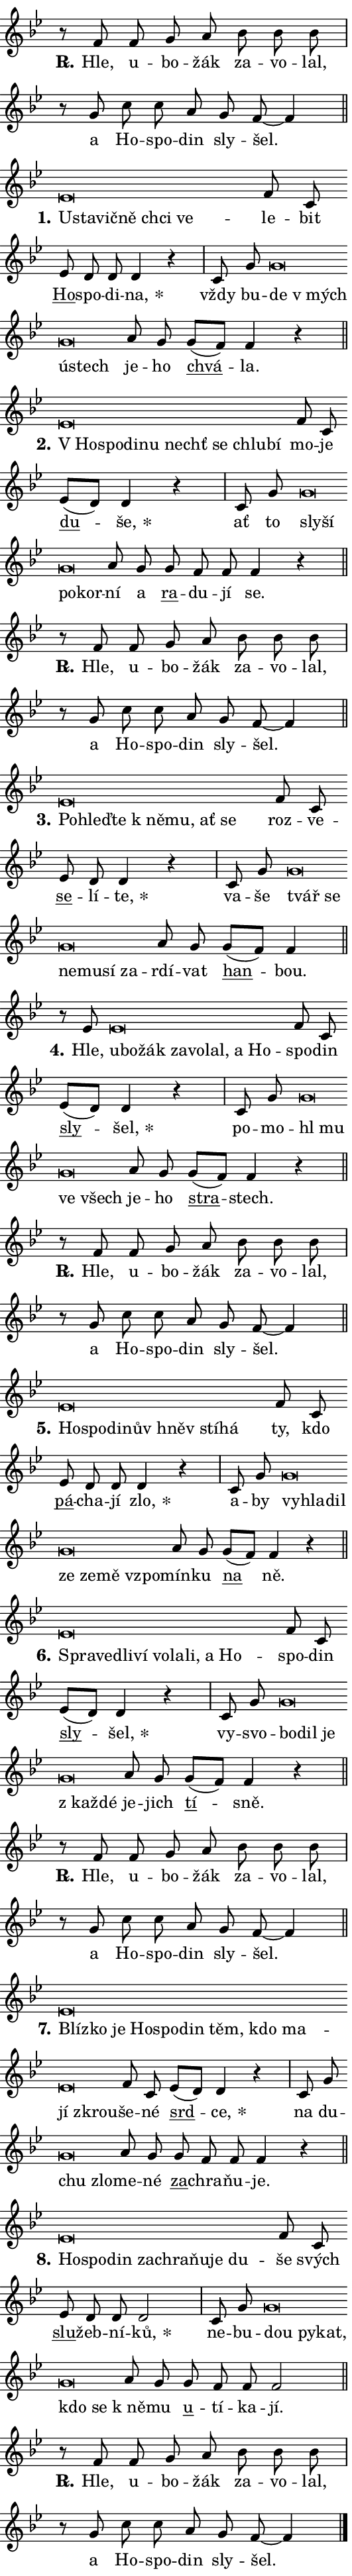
\version "2.24.0"
\header { tagline = "" }
\paper {
  indent = 0\cm
  top-margin = 0\cm
  right-margin = 0.13\cm % to fit lyric hyphens
  bottom-margin = 0\cm
  left-margin = 0\cm
  paper-width = 9\cm
  page-breaking = #ly:one-page-breaking
  system-system-spacing.basic-distance = #11
  score-system-spacing.basic-distance = #11
  ragged-last = ##f
}


%% Author: Thomas Morley
%% https://lists.gnu.org/archive/html/lilypond-user/2020-05/msg00002.html
#(define (line-position grob)
"Returns position of @var[grob} in current system:
   @code{'start}, if at first time-step
   @code{'end}, if at last time-step
   @code{'middle} otherwise
"
  (let* ((col (ly:item-get-column grob))
         (ln (ly:grob-object col 'left-neighbor))
         (rn (ly:grob-object col 'right-neighbor))
         (col-to-check-left (if (ly:grob? ln) ln col))
         (col-to-check-right (if (ly:grob? rn) rn col))
         (break-dir-left
           (and
             (ly:grob-property col-to-check-left 'non-musical #f)
             (ly:item-break-dir col-to-check-left)))
         (break-dir-right
           (and
             (ly:grob-property col-to-check-right 'non-musical #f)
             (ly:item-break-dir col-to-check-right))))
        (cond ((eqv? 1 break-dir-left) 'start)
              ((eqv? -1 break-dir-right) 'end)
              (else 'middle))))

#(define (tranparent-at-line-position vctor)
  (lambda (grob)
  "Relying on @code{line-position} select the relevant enry from @var{vctor}.
Used to determine transparency,"
    (case (line-position grob)
      ((end) (not (vector-ref vctor 0)))
      ((middle) (not (vector-ref vctor 1)))
      ((start) (not (vector-ref vctor 2))))))

noteHeadBreakVisibility =
#(define-music-function (break-visibility)(vector?)
"Makes @code{NoteHead}s transparent relying on @var{break-visibility}"
#{
  \override NoteHead.transparent =
    #(tranparent-at-line-position break-visibility)
#})

#(define delete-ledgers-for-transparent-note-heads
  (lambda (grob)
    "Reads whether a @code{NoteHead} is transparent.
If so this @code{NoteHead} is removed from @code{'note-heads} from
@var{grob}, which is supposed to be @code{LedgerLineSpanner}.
As a result ledgers are not printed for this @code{NoteHead}"
    (let* ((nhds-array (ly:grob-object grob 'note-heads))
           (nhds-list
             (if (ly:grob-array? nhds-array)
                 (ly:grob-array->list nhds-array)
                 '()))
           ;; Relies on the transparent-property being done before
           ;; Staff.LedgerLineSpanner.after-line-breaking is executed.
           ;; This is fragile ...
           (to-keep
             (remove
               (lambda (nhd)
                 (ly:grob-property nhd 'transparent #f))
               nhds-list)))
      ;; TODO find a better method to iterate over grob-arrays, similiar
      ;; to filter/remove etc for lists
      ;; For now rebuilt from scratch
      (set! (ly:grob-object grob 'note-heads)  '())
      (for-each
        (lambda (nhd)
          (ly:pointer-group-interface::add-grob grob 'note-heads nhd))
        to-keep))))

squashNotes = {
  \override NoteHead.X-extent = #'(-0.2 . 0.2)
  \override NoteHead.Y-extent = #'(-0.75 . 0)
  \override NoteHead.stencil =
    #(lambda (grob)
       (let ((pos (ly:grob-property grob 'staff-position)))
         (begin
           (if (< pos -7) (display "ERROR: Lower brevis then expected\n") (display ""))
           (if (<= pos -6) ly:text-interface::print ly:note-head::print))))
}
unSquashNotes = {
  \revert NoteHead.X-extent
  \revert NoteHead.Y-extent
  \revert NoteHead.stencil
}

hideNotes = \noteHeadBreakVisibility #begin-of-line-visible
unHideNotes = \noteHeadBreakVisibility #all-visible

% work-around for resetting accidentals
% https://lilypond.org/doc/v2.23/Documentation/notation/displaying-rhythms#unmetered-music
cadenzaMeasure = {
  \cadenzaOff
  \partial 1024 s1024
  \cadenzaOn
}

#(define-markup-command (accent layout props text) (markup?)
  "Underline accented syllable"
  (interpret-markup layout props
    #{\markup \override #'(offset . 4.3) \underline { #text }#}))

responsum = \markup \concat {
  "R" \hspace #-1.05 \path #0.1 #'((moveto 0 0.07) (lineto 0.9 0.8)) \hspace #0.05 "."
}

spaceSize = #0.6828661417322834 % exact space size for TeX Gyre Schola

\layout {
  \context {
    \Staff
    \remove "Time_signature_engraver"
    \override LedgerLineSpanner.after-line-breaking = #delete-ledgers-for-transparent-note-heads
  }
  \context {
    \Lyrics {
      \override LyricSpace.minimum-distance = \spaceSize
      \override LyricText.font-name = #"TeX Gyre Schola"
      \override LyricText.font-size = 1
      \override StanzaNumber.font-name = #"TeX Gyre Schola Bold"
      \override StanzaNumber.font-size = 1
    }
  }
  \context {
    \Score 
    \override NoteHead.text =
      #(lambda (grob) 
        (let ((pos (ly:grob-property grob 'staff-position)))
          #{\markup {
            \combine
              \halign #-0.55 \raise #(if (= pos -6) 0 0.5) \override #'(thickness . 2) \draw-line #'(3.2 . 0)
              \musicglyph "noteheads.sM1"
          }#}))
  }
}

% magnetic-lyrics.ily
%
%   written by
%     Jean Abou Samra <jean@abou-samra.fr>
%     Werner Lemberg <wl@gnu.org>
%
%   adapted by
%     Jiri Hon <jiri.hon@gmail.com>
%
% Version 2022-Apr-15

% https://www.mail-archive.com/lilypond-user@gnu.org/msg149350.html

#(define (Left_hyphen_pointer_engraver context)
   "Collect syllable-hyphen-syllable occurrences in lyrics and store
them in properties.  This engraver only looks to the left.  For
example, if the lyrics input is @code{foo -- bar}, it does the
following.

@itemize @bullet
@item
Set the @code{text} property of the @code{LyricHyphen} grob between
@q{foo} and @q{bar} to @code{foo}.

@item
Set the @code{left-hyphen} property of the @code{LyricText} grob with
text @q{foo} to the @code{LyricHyphen} grob between @q{foo} and
@q{bar}.
@end itemize

Use this auxiliary engraver in combination with the
@code{lyric-@/text::@/apply-@/magnetic-@/offset!} hook."
   (let ((hyphen #f)
         (text #f))
     (make-engraver
      (acknowledgers
       ((lyric-syllable-interface engraver grob source-engraver)
        (set! text grob)))
      (end-acknowledgers
       ((lyric-hyphen-interface engraver grob source-engraver)
        ;(when (not (grob::has-interface grob 'lyric-space-interface))
          (set! hyphen grob)));)
      ((stop-translation-timestep engraver)
       (when (and text hyphen)
         (ly:grob-set-object! text 'left-hyphen hyphen))
       (set! text #f)
       (set! hyphen #f)))))

#(define (lyric-text::apply-magnetic-offset! grob)
   "If the space between two syllables is less than the value in
property @code{LyricText@/.details@/.squash-threshold}, move the right
syllable to the left so that it gets concatenated with the left
syllable.

Use this function as a hook for
@code{LyricText@/.after-@/line-@/breaking} if the
@code{Left_@/hyphen_@/pointer_@/engraver} is active."
   (let ((hyphen (ly:grob-object grob 'left-hyphen #f)))
     (when hyphen
       (let ((left-text (ly:spanner-bound hyphen LEFT)))
         (when (grob::has-interface left-text 'lyric-syllable-interface)
           (let* ((common (ly:grob-common-refpoint grob left-text X))
                  (this-x-ext (ly:grob-extent grob common X))
                  (left-x-ext
                   (begin
                     ;; Trigger magnetism for left-text.
                     (ly:grob-property left-text 'after-line-breaking)
                     (ly:grob-extent left-text common X)))
                  ;; `delta` is the gap width between two syllables.
                  (delta (- (interval-start this-x-ext)
                            (interval-end left-x-ext)))
                  (details (ly:grob-property grob 'details))
                  (threshold (assoc-get 'squash-threshold details 0.2)))
             (when (< delta threshold)
               (let* (;; We have to manipulate the input text so that
                      ;; ligatures crossing syllable boundaries are not
                      ;; disabled.  For languages based on the Latin
                      ;; script this is essentially a beautification.
                      ;; However, for non-Western scripts it can be a
                      ;; necessity.
                      (lt (ly:grob-property left-text 'text))
                      (rt (ly:grob-property grob 'text))
                      (is-space (grob::has-interface hyphen 'lyric-space-interface))
                      (space (if is-space " " ""))
                      (extra-delta (if is-space spaceSize 0))
                      ;; Append new syllable.
                      (ltrt-space (if (and (string? lt) (string? rt))
                                (string-append lt space rt)
                                (make-concat-markup (list lt space rt))))
                      ;; Right-align `ltrt` to the right side.
                      (ltrt-space-markup (grob-interpret-markup
                               grob
                               (make-translate-markup
                                (cons (interval-length this-x-ext) 0)
                                (make-right-align-markup ltrt-space)))))
                 (begin
                   ;; Don't print `left-text`.
                   (ly:grob-set-property! left-text 'stencil #f)
                   ;; Set text and stencil (which holds all collected
                   ;; syllables so far) and shift it to the left.
                   (ly:grob-set-property! grob 'text ltrt-space)
                   (ly:grob-set-property! grob 'stencil ltrt-space-markup)
                   (ly:grob-translate-axis! grob (- (- delta extra-delta)) X))))))))))


#(define (lyric-hyphen::displace-bounds-first grob)
   ;; Make very sure this callback isn't triggered too early.
   (let ((left (ly:spanner-bound grob LEFT))
         (right (ly:spanner-bound grob RIGHT)))
     (ly:grob-property left 'after-line-breaking)
     (ly:grob-property right 'after-line-breaking)
     (ly:lyric-hyphen::print grob)))

squashThreshold = #0.4

\layout {
  \context {
    \Lyrics
    \consists #Left_hyphen_pointer_engraver
    \override LyricText.after-line-breaking =
      #lyric-text::apply-magnetic-offset!
    \override LyricHyphen.stencil = #lyric-hyphen::displace-bounds-first
    \override LyricText.details.squash-threshold = \squashThreshold
    \override LyricHyphen.minimum-distance = 0
    \override LyricHyphen.minimum-length = \squashThreshold
  }
}

squashText = \override LyricText.details.squash-threshold = 9999
unSquashText = \override LyricText.details.squash-threshold = \squashThreshold

leftText = \override LyricText.self-alignment-X = #LEFT
unLeftText = \revert LyricText.self-alignment-X

starOffset = #(lambda (grob) 
                (let ((x_offset (ly:self-alignment-interface::aligned-on-x-parent grob)))
                  (if (= x_offset 0) 0 (+ x_offset 1.2))))

star = #(define-music-function (syllable)(string?)
"Append star separator at the end of a syllable"
#{
  \once \override LyricText.X-offset = #starOffset
  \lyricmode { \markup {
    #syllable
    \override #'((font-name . "TeX Gyre Schola Bold")) \hspace #0.2 \lower #0.65 \larger "*"
  } }
#})

starAccent = #(define-music-function (syllable)(string?)
"Append star separator at the end of a syllable and make accent"
#{
  \once \override LyricText.X-offset = #starOffset
  \lyricmode { \markup {
    \accent #syllable
    \override #'((font-name . "TeX Gyre Schola Bold")) \hspace #0.2 \lower #0.65 \larger "*"
  } }
#})

breath = #(define-music-function (syllable)(string?)
"Append breathing indicator at the end of a syllable"
#{
  \lyricmode { \markup { #syllable "+" } }
#})

optionalBreath = #(define-music-function (syllable)(string?)
"Append optional breathing indicator at the end of a syllable"
#{
  \lyricmode { \markup { #syllable "(+)" } }
#})


\score {
    <<
        \new Voice = "melody" { \cadenzaOn \key bes \major \relative { r8 f' f g a bes bes bes \cadenzaMeasure \bar "|" r g c c a g f~ f4 \cadenzaMeasure \bar "||" \break } }
        \new Lyrics \lyricsto "melody" { \lyricmode { \set stanza = \responsum
Hle, u -- bo -- žák za -- vo -- lal, a Ho -- spo -- din sly -- šel. } }
    >>
    \layout {}
}

\score {
    <<
        \new Voice = "melody" { \cadenzaOn \key bes \major \relative { \squashNotes es'\breve*1/16 \hideNotes \breve*1/16 \bar "" \breve*1/16 \bar "" \breve*1/16 \bar "" \breve*1/16 \breve*1/16 \bar "" \unHideNotes \unSquashNotes f8 c \bar "" es d d d4 r \cadenzaMeasure \bar "|" c8 g' \bar "" \squashNotes g\breve*1/16 \hideNotes \breve*1/16 \bar "" \breve*1/16 \breve*1/16 \bar "" \unHideNotes \unSquashNotes a8 g \bar "" g[( f)] f4 r \cadenzaMeasure \bar "||" \break } }
        \new Lyrics \lyricsto "melody" { \lyricmode { \set stanza = "1."
\leftText U -- \squashText sta -- vič -- ně chci ve -- \unLeftText \unSquashText le -- bit \markup \accent Ho -- spo -- di -- \star na, vždy bu -- \leftText de \squashText "v mých" ú -- stech \unLeftText \unSquashText je -- ho \markup \accent chvá -- la. } }
    >>
    \layout {}
}

\score {
    <<
        \new Voice = "melody" { \cadenzaOn \key bes \major \relative { \squashNotes es'\breve*1/16 \hideNotes \breve*1/16 \bar "" \breve*1/16 \bar "" \breve*1/16 \bar "" \breve*1/16 \bar "" \breve*1/16 \bar "" \breve*1/16 \breve*1/16 \bar "" \unHideNotes \unSquashNotes f8 c \bar "" es[( d)] d4 r \cadenzaMeasure \bar "|" c8 g' \bar "" \squashNotes g\breve*1/16 \hideNotes \breve*1/16 \bar "" \breve*1/16 \breve*1/16 \bar "" \unHideNotes \unSquashNotes a8 g \bar "" g f f f4 r \cadenzaMeasure \bar "||" \break } }
        \new Lyrics \lyricsto "melody" { \lyricmode { \set stanza = "2."
\leftText "V Ho" -- \squashText spo -- di -- nu nechť se chlu -- bí \unLeftText \unSquashText mo -- je \markup \accent du -- \star še, ať to \leftText sly -- \squashText ší po -- kor -- \unLeftText \unSquashText ní a \markup \accent ra -- du -- jí se. } }
    >>
    \layout {}
}

\score {
    <<
        \new Voice = "melody" { \cadenzaOn \key bes \major \relative { r8 f' f g a bes bes bes \cadenzaMeasure \bar "|" r g c c a g f~ f4 \cadenzaMeasure \bar "||" \break } }
        \new Lyrics \lyricsto "melody" { \lyricmode { \set stanza = \responsum
Hle, u -- bo -- žák za -- vo -- lal, a Ho -- spo -- din sly -- šel. } }
    >>
    \layout {}
}

\score {
    <<
        \new Voice = "melody" { \cadenzaOn \key bes \major \relative { \squashNotes es'\breve*1/16 \hideNotes \breve*1/16 \bar "" \breve*1/16 \bar "" \breve*1/16 \bar "" \breve*1/16 \bar "" \breve*1/16 \breve*1/16 \bar "" \unHideNotes \unSquashNotes f8 c \bar "" es d d4 r \cadenzaMeasure \bar "|" c8 g' \bar "" \squashNotes g\breve*1/16 \hideNotes \breve*1/16 \bar "" \breve*1/16 \bar "" \breve*1/16 \bar "" \breve*1/16 \breve*1/16 \bar "" \unHideNotes \unSquashNotes a8 g \bar "" g[( f)] f4 \cadenzaMeasure \bar "||" \break } }
        \new Lyrics \lyricsto "melody" { \lyricmode { \set stanza = "3."
\leftText Po -- \squashText hleď -- te "k ně" -- mu, ať se \unLeftText \unSquashText roz -- ve -- \markup \accent se -- lí -- \star te, va -- še \leftText tvář \squashText se ne -- mu -- sí za -- \unLeftText \unSquashText rdí -- vat \markup \accent han -- bou. } }
    >>
    \layout {}
}

\score {
    <<
        \new Voice = "melody" { \cadenzaOn \key bes \major \relative { r8 es' \squashNotes es\breve*1/16 \hideNotes \breve*1/16 \bar "" \breve*1/16 \bar "" \breve*1/16 \bar "" \breve*1/16 \bar "" \breve*1/16 \bar "" \breve*1/16 \breve*1/16 \bar "" \unHideNotes \unSquashNotes f8 c \bar "" es[( d)] d4 r \cadenzaMeasure \bar "|" c8 g' \bar "" \squashNotes g\breve*1/16 \hideNotes \breve*1/16 \bar "" \breve*1/16 \breve*1/16 \bar "" \unHideNotes \unSquashNotes a8 g \bar "" g[( f)] f4 r \cadenzaMeasure \bar "||" \break } }
        \new Lyrics \lyricsto "melody" { \lyricmode { \set stanza = "4."
Hle, \leftText u -- \squashText bo -- žák za -- vo -- lal, a Ho -- \unLeftText \unSquashText spo -- din \markup \accent sly -- \star šel, po -- mo -- \leftText hl \squashText mu ve všech \unLeftText \unSquashText je -- ho \markup \accent stra -- stech. } }
    >>
    \layout {}
}

\score {
    <<
        \new Voice = "melody" { \cadenzaOn \key bes \major \relative { r8 f' f g a bes bes bes \cadenzaMeasure \bar "|" r g c c a g f~ f4 \cadenzaMeasure \bar "||" \break } }
        \new Lyrics \lyricsto "melody" { \lyricmode { \set stanza = \responsum
Hle, u -- bo -- žák za -- vo -- lal, a Ho -- spo -- din sly -- šel. } }
    >>
    \layout {}
}

\score {
    <<
        \new Voice = "melody" { \cadenzaOn \key bes \major \relative { \squashNotes es'\breve*1/16 \hideNotes \breve*1/16 \bar "" \breve*1/16 \bar "" \breve*1/16 \bar "" \breve*1/16 \bar "" \breve*1/16 \breve*1/16 \bar "" \unHideNotes \unSquashNotes f8 c \bar "" es d d d4 r \cadenzaMeasure \bar "|" c8 g' \bar "" \squashNotes g\breve*1/16 \hideNotes \breve*1/16 \bar "" \breve*1/16 \bar "" \breve*1/16 \bar "" \breve*1/16 \bar "" \breve*1/16 \breve*1/16 \bar "" \unHideNotes \unSquashNotes a8 g \bar "" g[( f)] f4 r \cadenzaMeasure \bar "||" \break } }
        \new Lyrics \lyricsto "melody" { \lyricmode { \set stanza = "5."
\leftText Ho -- \squashText spo -- di -- nův hněv stí -- há \unLeftText \unSquashText ty, kdo \markup \accent pá -- cha -- jí \star zlo, a -- by \leftText vy -- \squashText hla -- dil ze ze -- mě vzpo -- \unLeftText \unSquashText mín -- ku \markup \accent na ně. } }
    >>
    \layout {}
}

\score {
    <<
        \new Voice = "melody" { \cadenzaOn \key bes \major \relative { \squashNotes es'\breve*1/16 \hideNotes \breve*1/16 \bar "" \breve*1/16 \bar "" \breve*1/16 \bar "" \breve*1/16 \bar "" \breve*1/16 \bar "" \breve*1/16 \bar "" \breve*1/16 \breve*1/16 \bar "" \unHideNotes \unSquashNotes f8 c \bar "" es[( d)] d4 r \cadenzaMeasure \bar "|" c8 g' \bar "" \squashNotes g\breve*1/16 \hideNotes \breve*1/16 \bar "" \breve*1/16 \bar "" \breve*1/16 \breve*1/16 \bar "" \unHideNotes \unSquashNotes a8 g \bar "" g[( f)] f4 r \cadenzaMeasure \bar "||" \break } }
        \new Lyrics \lyricsto "melody" { \lyricmode { \set stanza = "6."
\leftText Spra -- \squashText ve -- dli -- ví vo -- la -- li, a Ho -- \unLeftText \unSquashText spo -- din \markup \accent sly -- \star šel, vy -- svo -- \leftText bo -- \squashText dil je "z kaž" -- dé \unLeftText \unSquashText je -- jich \markup \accent tí -- sně. } }
    >>
    \layout {}
}

\score {
    <<
        \new Voice = "melody" { \cadenzaOn \key bes \major \relative { r8 f' f g a bes bes bes \cadenzaMeasure \bar "|" r g c c a g f~ f4 \cadenzaMeasure \bar "||" \break } }
        \new Lyrics \lyricsto "melody" { \lyricmode { \set stanza = \responsum
Hle, u -- bo -- žák za -- vo -- lal, a Ho -- spo -- din sly -- šel. } }
    >>
    \layout {}
}

\score {
    <<
        \new Voice = "melody" { \cadenzaOn \key bes \major \relative { \squashNotes es'\breve*1/16 \hideNotes \breve*1/16 \bar "" \breve*1/16 \bar "" \breve*1/16 \bar "" \breve*1/16 \bar "" \breve*1/16 \bar "" \breve*1/16 \bar "" \breve*1/16 \bar "" \breve*1/16 \bar "" \breve*1/16 \breve*1/16 \bar "" \unHideNotes \unSquashNotes f8 c \bar "" es[( d)] d4 r \cadenzaMeasure \bar "|" c8 g' \bar "" \squashNotes g\breve*1/16 \hideNotes \breve*1/16 \bar "" \unHideNotes \unSquashNotes a8 g \bar "" g f f f4 r \cadenzaMeasure \bar "||" \break } }
        \new Lyrics \lyricsto "melody" { \lyricmode { \set stanza = "7."
\leftText Blíz -- \squashText ko je Ho -- spo -- din těm, kdo ma -- jí zkrou -- \unLeftText \unSquashText še -- né \markup \accent srd -- \star ce, na du -- \leftText chu \squashText zlo -- \unLeftText \unSquashText me -- né \markup \accent za -- chra -- ňu -- je. } }
    >>
    \layout {}
}

\score {
    <<
        \new Voice = "melody" { \cadenzaOn \key bes \major \relative { \squashNotes es'\breve*1/16 \hideNotes \breve*1/16 \bar "" \breve*1/16 \bar "" \breve*1/16 \bar "" \breve*1/16 \bar "" \breve*1/16 \bar "" \breve*1/16 \breve*1/16 \bar "" \unHideNotes \unSquashNotes f8 c \bar "" es d d d2 \cadenzaMeasure \bar "|" c8 g' \bar "" \squashNotes g\breve*1/16 \hideNotes \breve*1/16 \bar "" \breve*1/16 \bar "" \breve*1/16 \breve*1/16 \bar "" \unHideNotes \unSquashNotes a8 g \bar "" g f f f2 \cadenzaMeasure \bar "||" \break } }
        \new Lyrics \lyricsto "melody" { \lyricmode { \set stanza = "8."
\leftText Ho -- \squashText spo -- din za -- chra -- ňu -- je du -- \unLeftText \unSquashText še svých \markup \accent slu -- žeb -- ní -- \star ků, ne -- bu -- \leftText dou \squashText py -- kat, kdo se \unLeftText \unSquashText "k ně" -- mu \markup \accent u -- tí -- ka -- jí. } }
    >>
    \layout {}
}

\score {
    <<
        \new Voice = "melody" { \cadenzaOn \key bes \major \relative { r8 f' f g a bes bes bes \cadenzaMeasure \bar "|" r g c c a g f~ f4 \cadenzaMeasure \bar "||" \break } \bar "|." }
        \new Lyrics \lyricsto "melody" { \lyricmode { \set stanza = \responsum
Hle, u -- bo -- žák za -- vo -- lal, a Ho -- spo -- din sly -- šel. } }
    >>
    \layout {}
}
